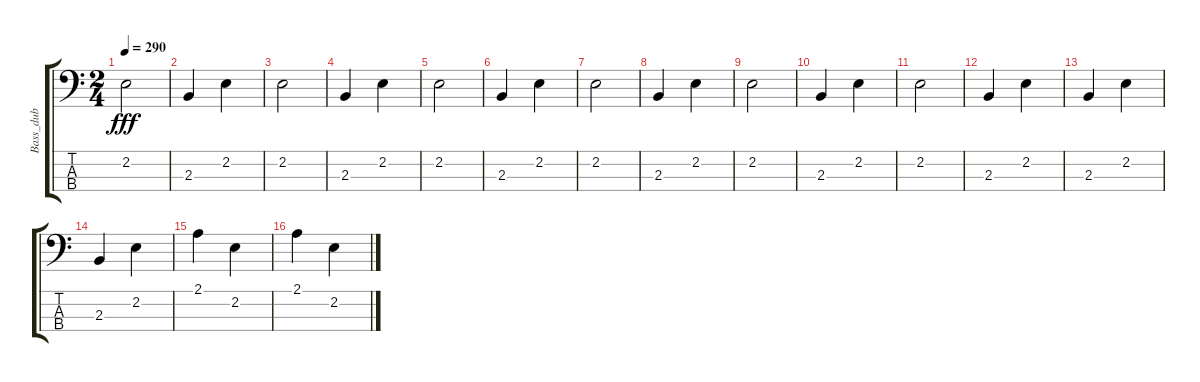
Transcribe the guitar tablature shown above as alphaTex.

\track ("Bass_dub" "Bass_dub") {instrument electricguitarmuted}
\staff {score tabs}
\tuning (G2 D2 A1 E1) {hide}
\ts (2 4)
\tempo 290
\clef f4
\ks c
2.2.2{dy fff} |
2.3.4 2.2.4 |
2.2.2 |
2.3.4 2.2.4 |
2.2.2 |
2.3.4 2.2.4 |
2.2.2 |
2.3.4 2.2.4 |
2.2.2 |
2.3.4 2.2.4 |
2.2.2 |
2.3.4 2.2.4 |
2.3.4 2.2.4 |
2.3.4 2.2.4 |
2.1.4 2.2.4 |
2.1.4 2.2.4
